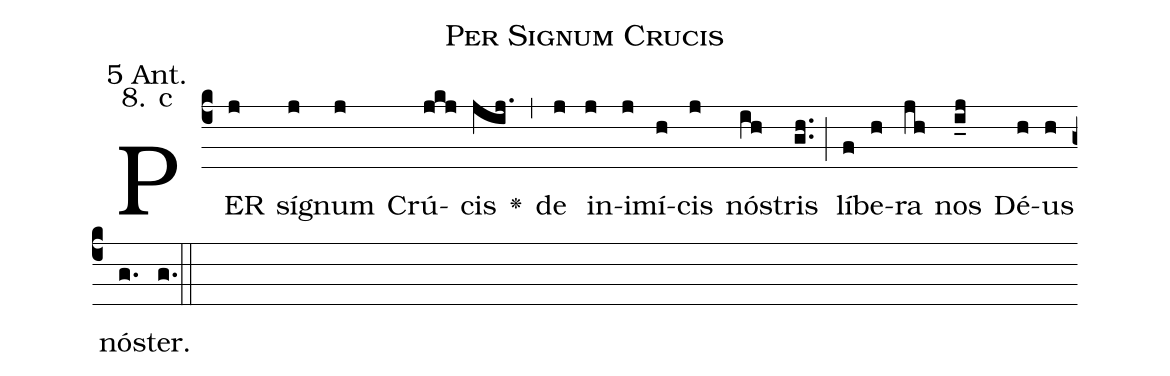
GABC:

name: Per Signum Crucis;
office-part: 1 Antiphon;
mode: 8c;
annotation: 5 Ant.;
annotation: 8. c;
def-m1:}{\greseteolcustos{manual}{;
def-m2:\ifx\breakbeforeEuouae\undefined\else;
def-m3:\fi}\ifx\noeuouae\undefined\def\noeuouae{F}\fi\if\noeuouae F{;
def-m4:}\fi;
%%
% The syntax in this part is called gabc. Please refer to http://home.gna.org/gregorio/gabc/#basis

(c4)PER(j) sí(j)gnum(j) Crú(jkj)cis(jij.) <v>\greheightstar</v>(,)
de(j) in(j)i(j)mí(h)cis(j) nós(ih)tris(gh..) (;)
lí(f)be(h)ra(jh) nos(i_j) Dé(h)us(h) nós(g.[em1])ter.(g.) (::[em2]z[em3])

%<i>T. P.</i> Al(hi)le(h)lú(g.)ia.(g.) (::)

E(j) u(j) o(h) u(j) a(k) e.(j.) (::[em4])
